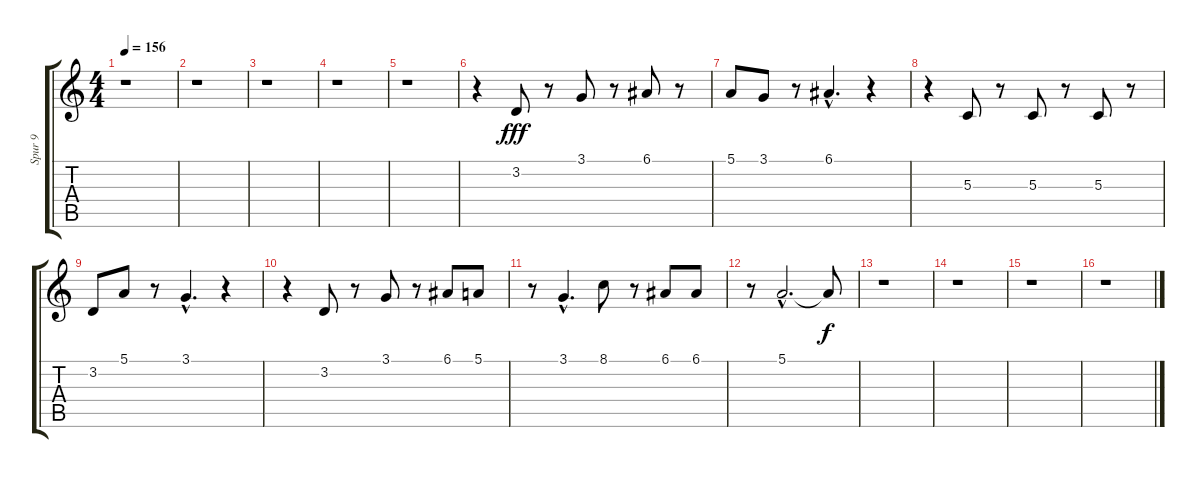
\track ("Spur 9" "Spur 9") {instrument lead2sawtooth}
\staff {score tabs}
\tuning (E4 B3 G3 D3 A2 E2) {hide}
\ts (4 4)
\tempo 156
\clef g2
\ks c
r.1{dy fff} |
r.1 |
r.1 |
r.1 |
r.1 |
r.4 3.2.8 r.8 3.1.8 r.8 6.1.8 r.8 |
5.1.8 3.1.8 r.8 6.1{hac}.4{d} r.4 |
r.4 5.3.8 r.8 5.3.8 r.8 5.3.8 r.8 |
3.2.8 5.1.8 r.8 3.1{hac}.4{d} r.4 |
r.4 3.2.8 r.8 3.1.8 r.8 6.1.8 5.1.8 |
r.8 3.1{hac}.4{d} 8.1.8 r.8 6.1.8 6.1.8 |
r.8 5.1{hac}.2{d} 5.1{t}.8{dy f} |
r.1 |
r.1 |
r.1 |
r.1
